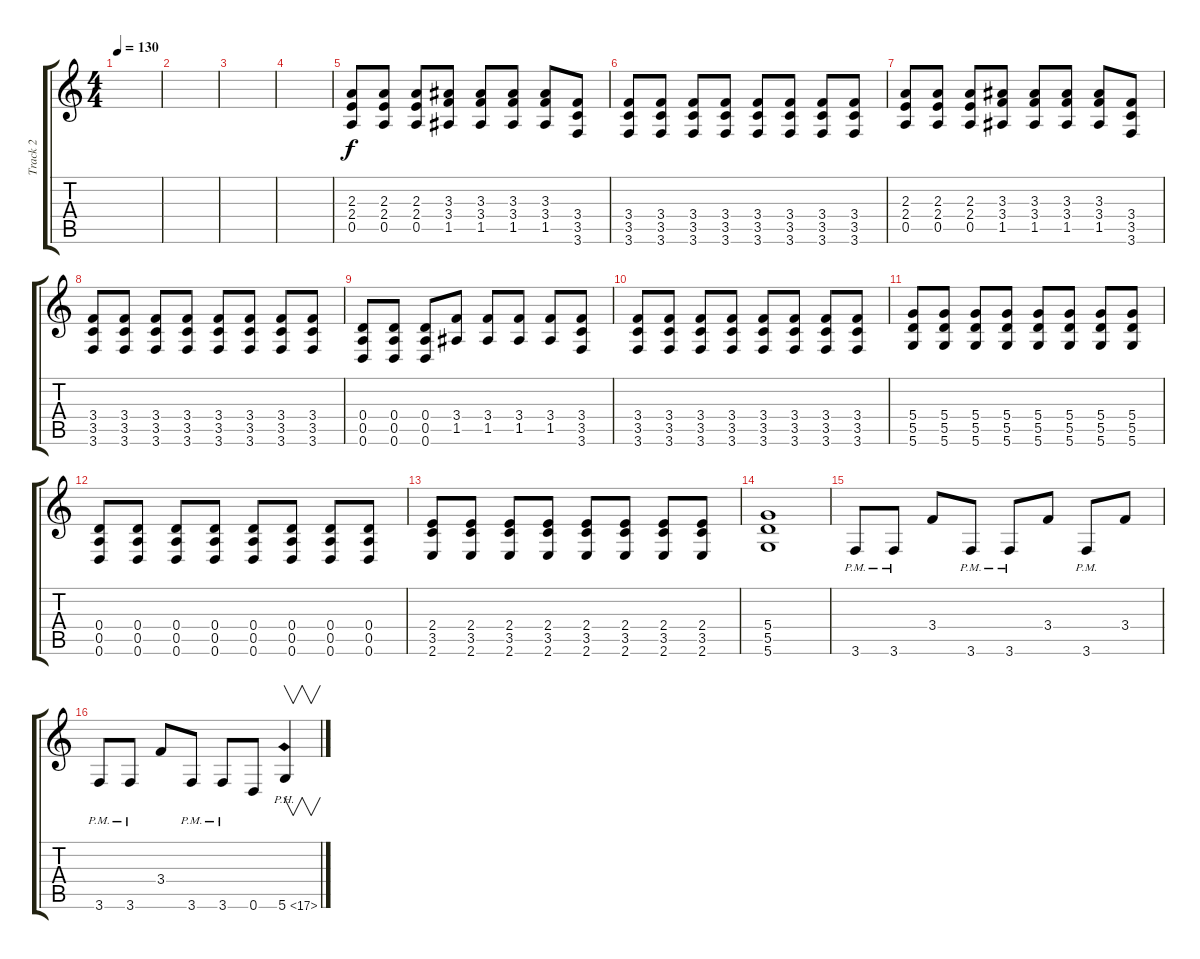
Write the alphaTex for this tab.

\track ("Track 2" "Track 2") {instrument distortionguitar}
\staff {score tabs}
\tuning (E4 B3 G3 D3 A2 D2) {hide}
\ts (4 4)
\tempo 130
\clef g2
\ks c
|
|
|
|
(2.3 2.4 0.5).8 (2.3 2.4 0.5).8 (2.3 2.4 0.5).8 (3.3 3.4 1.5).8 (3.3 3.4 1.5).8 (3.3 3.4 1.5).8 (3.3 3.4 1.5).8 (3.4 3.5 3.6).8 |
(3.4 3.5 3.6).8 (3.4 3.5 3.6).8 (3.4 3.5 3.6).8 (3.4 3.5 3.6).8 (3.4 3.5 3.6).8 (3.4 3.5 3.6).8 (3.4 3.5 3.6).8 (3.4 3.5 3.6).8 |
(2.3 2.4 0.5).8 (2.3 2.4 0.5).8 (2.3 2.4 0.5).8 (3.3 3.4 1.5).8 (3.3 3.4 1.5).8 (3.3 3.4 1.5).8 (3.3 3.4 1.5).8 (3.4 3.5 3.6).8 |
(3.4 3.5 3.6).8 (3.4 3.5 3.6).8 (3.4 3.5 3.6).8 (3.4 3.5 3.6).8 (3.4 3.5 3.6).8 (3.4 3.5 3.6).8 (3.4 3.5 3.6).8 (3.4 3.5 3.6).8 |
(0.4 0.5 0.6).8 (0.4 0.5 0.6).8 (0.4 0.5 0.6).8 (3.4 1.5).8 (3.4 1.5).8 (3.4 1.5).8 (3.4 1.5).8 (3.4 3.5 3.6).8 |
(3.4 3.5 3.6).8 (3.4 3.5 3.6).8 (3.4 3.5 3.6).8 (3.4 3.5 3.6).8 (3.4 3.5 3.6).8 (3.4 3.5 3.6).8 (3.4 3.5 3.6).8 (3.4 3.5 3.6).8 |
(5.4 5.5 5.6).8 (5.4 5.5 5.6).8 (5.4 5.5 5.6).8 (5.4 5.5 5.6).8 (5.4 5.5 5.6).8 (5.4 5.5 5.6).8 (5.4 5.5 5.6).8 (5.4 5.5 5.6).8 |
(0.4 0.5 0.6).8 (0.4 0.5 0.6).8 (0.4 0.5 0.6).8 (0.4 0.5 0.6).8 (0.4 0.5 0.6).8 (0.4 0.5 0.6).8 (0.4 0.5 0.6).8 (0.4 0.5 0.6).8 |
(2.4 3.5 2.6).8 (2.4 3.5 2.6).8 (2.4 3.5 2.6).8 (2.4 3.5 2.6).8 (2.4 3.5 2.6).8 (2.4 3.5 2.6).8 (2.4 3.5 2.6).8 (2.4 3.5 2.6).8 |
(5.4 5.5 5.6).1 |
3.6{pm}.8 3.6{pm}.8 3.4.8 3.6{pm}.8 3.6{pm}.8 3.4.8 3.6{pm}.8 3.4.8 |
3.6{pm}.8 3.6{pm}.8 3.4.8 3.6{pm}.8 3.6{pm}.8 0.6.8 5.6{ph 12}.4{v}
